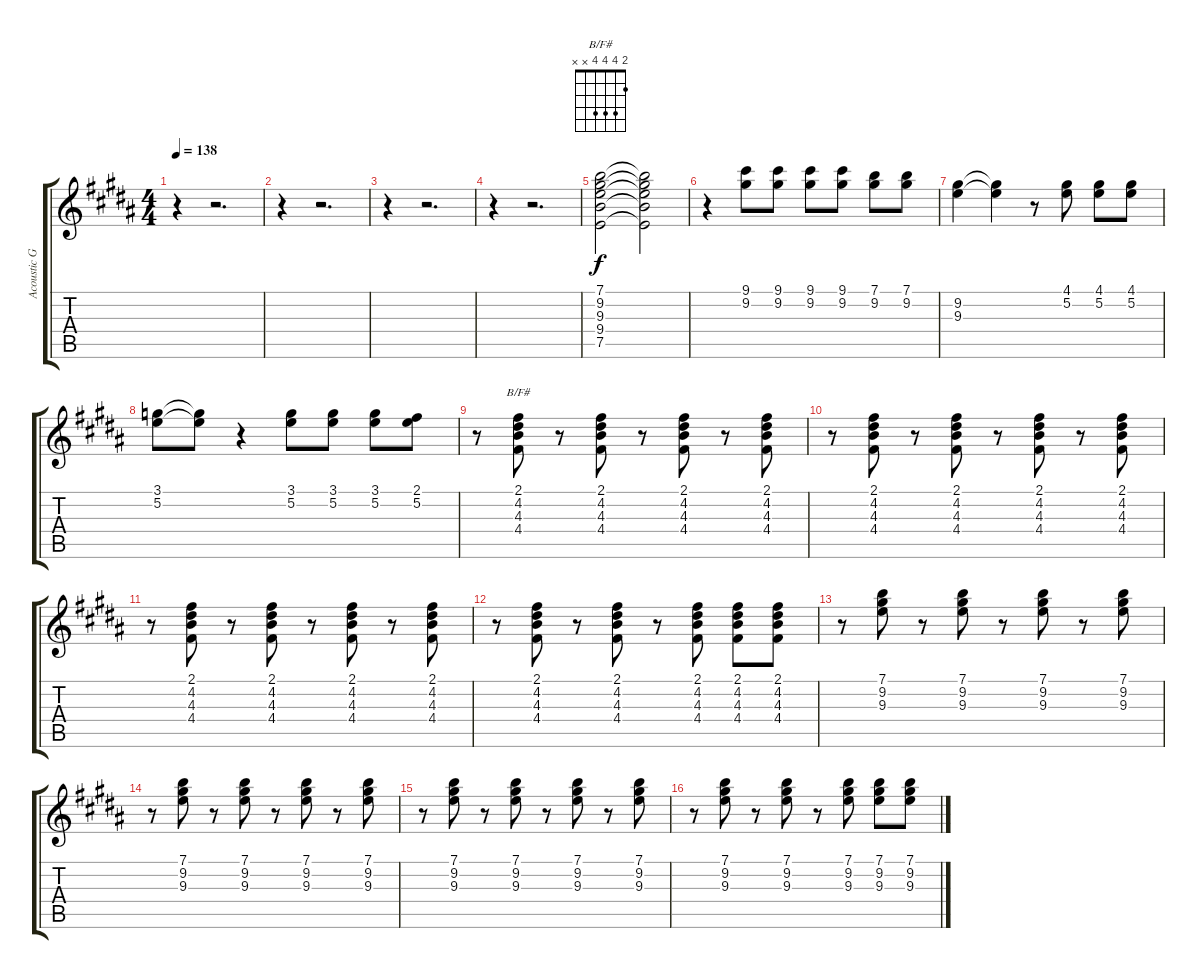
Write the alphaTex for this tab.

\track ("Acoustic Guitar 2" "Acoustic G") {instrument acousticguitarsteel}
\staff {score tabs}
\tuning (E4 B3 G3 D3 A2 E2) {hide}
\chord ("B/F#" 2 4 4 4 x x)
\ts (4 4)
\tempo 138
\clef g2
\ks b
r.4{dy f} r.2{d} |
r.4 r.2{d} |
r.4 r.2{d} |
r.4 r.2{d} |
(7.1 9.2 9.3 9.4 7.5).2 (7.1{t} 9.2{t} 9.3{t} 9.4{t} 7.5{t}).2 |
r.4 (9.1 9.2).8 (9.1 9.2).8 (9.1 9.2).8 (9.1 9.2).8 (7.1 9.2).8 (7.1 9.2).8 |
(9.2 9.3).4 (9.2{t} 9.3{t}).4 r.8 (4.1 5.2).8 (4.1 5.2).8 (4.1 5.2).8 |
(3.1 5.2).8 (3.1{t} 5.2{t}).8 r.4 (3.1 5.2).8 (3.1 5.2).8 (3.1 5.2).8 (2.1 5.2).8 |
r.8 (2.1 4.2 4.3 4.4).8{ch "B/F#"} r.8 (2.1 4.2 4.3 4.4).8 r.8 (2.1 4.2 4.3 4.4).8 r.8 (2.1 4.2 4.3 4.4).8 |
r.8 (2.1 4.2 4.3 4.4).8 r.8 (2.1 4.2 4.3 4.4).8 r.8 (2.1 4.2 4.3 4.4).8 r.8 (2.1 4.2 4.3 4.4).8 |
r.8 (2.1 4.2 4.3 4.4).8 r.8 (2.1 4.2 4.3 4.4).8 r.8 (2.1 4.2 4.3 4.4).8 r.8 (2.1 4.2 4.3 4.4).8 |
r.8 (2.1 4.2 4.3 4.4).8 r.8 (2.1 4.2 4.3 4.4).8 r.8 (2.1 4.2 4.3 4.4).8 (2.1 4.2 4.3 4.4).8 (2.1 4.2 4.3 4.4).8 |
r.8 (7.1 9.2 9.3).8 r.8 (7.1 9.2 9.3).8 r.8 (7.1 9.2 9.3).8 r.8 (7.1 9.2 9.3).8 |
r.8 (7.1 9.2 9.3).8 r.8 (7.1 9.2 9.3).8 r.8 (7.1 9.2 9.3).8 r.8 (7.1 9.2 9.3).8 |
r.8 (7.1 9.2 9.3).8 r.8 (7.1 9.2 9.3).8 r.8 (7.1 9.2 9.3).8 r.8 (7.1 9.2 9.3).8 |
r.8 (7.1 9.2 9.3).8 r.8 (7.1 9.2 9.3).8 r.8 (7.1 9.2 9.3).8 (7.1 9.2 9.3).8 (7.1 9.2 9.3).8
